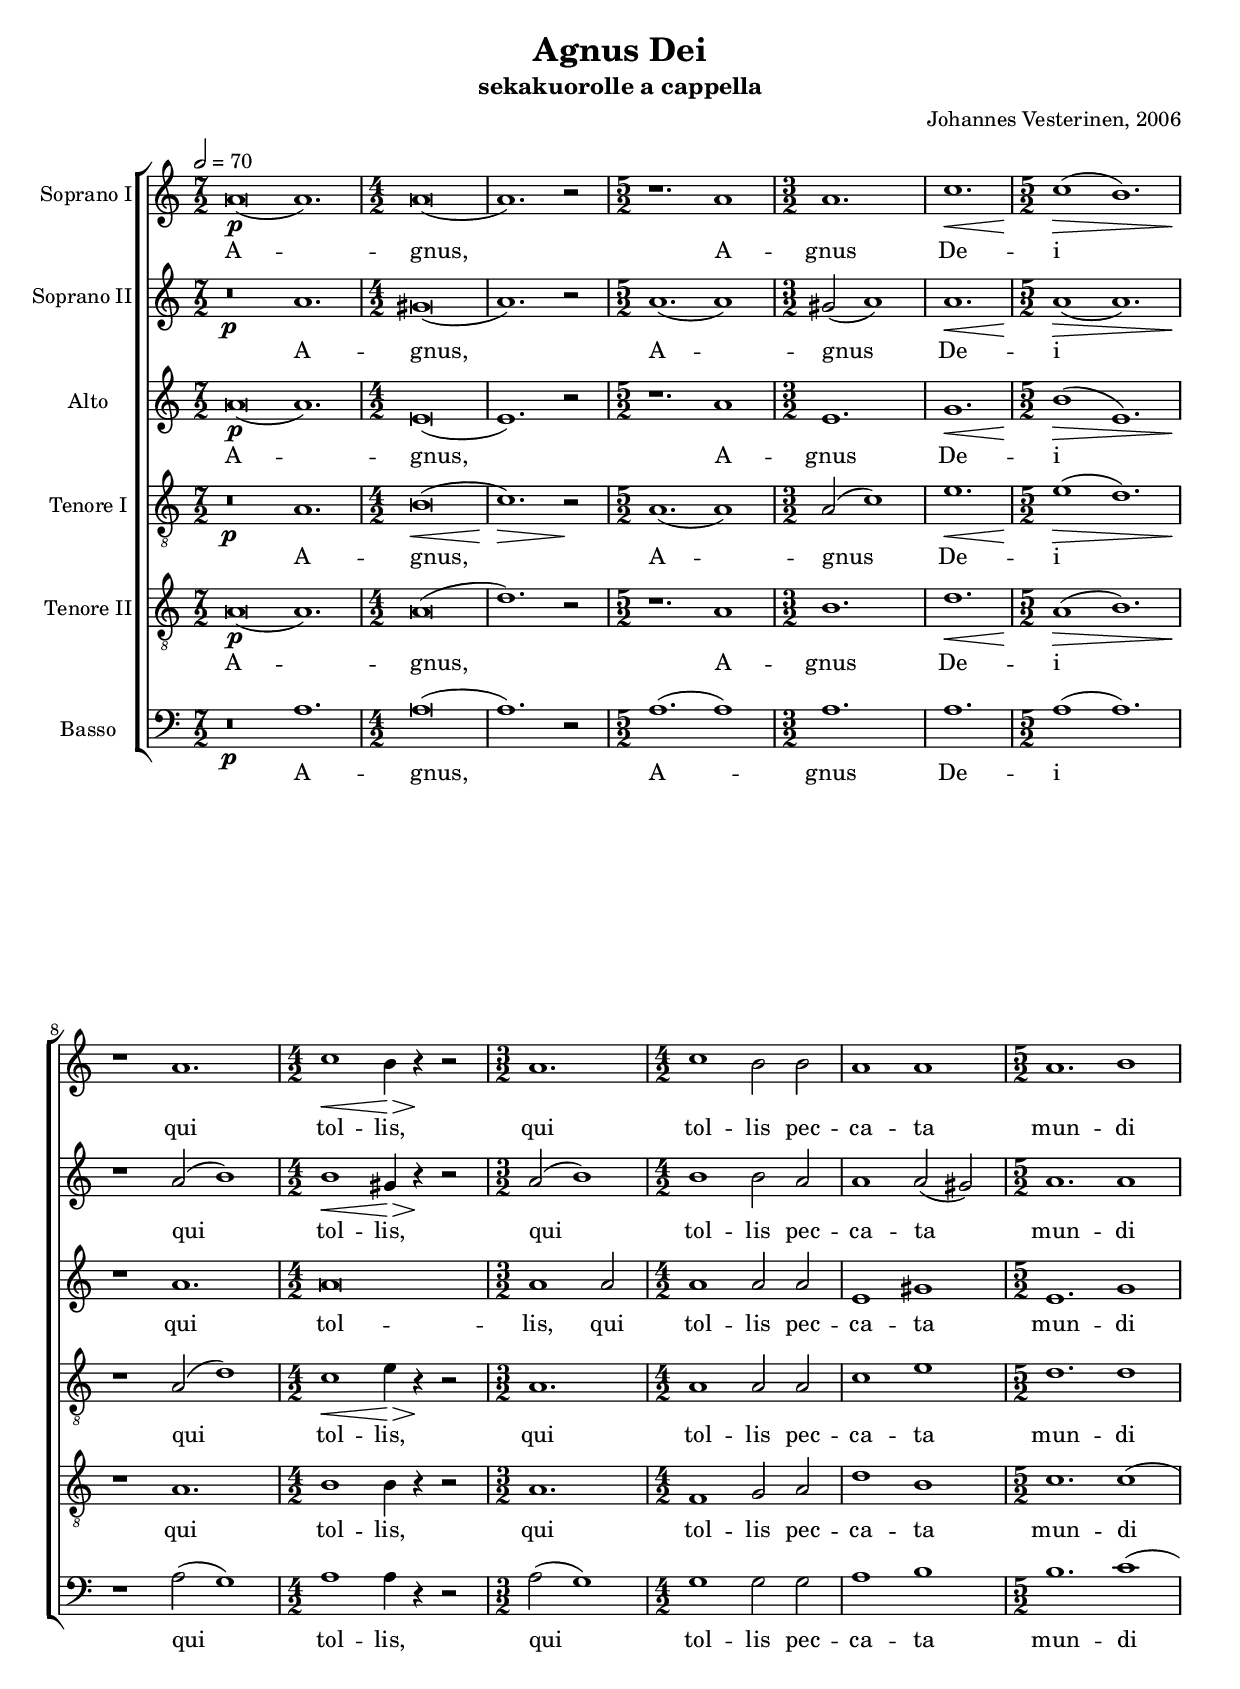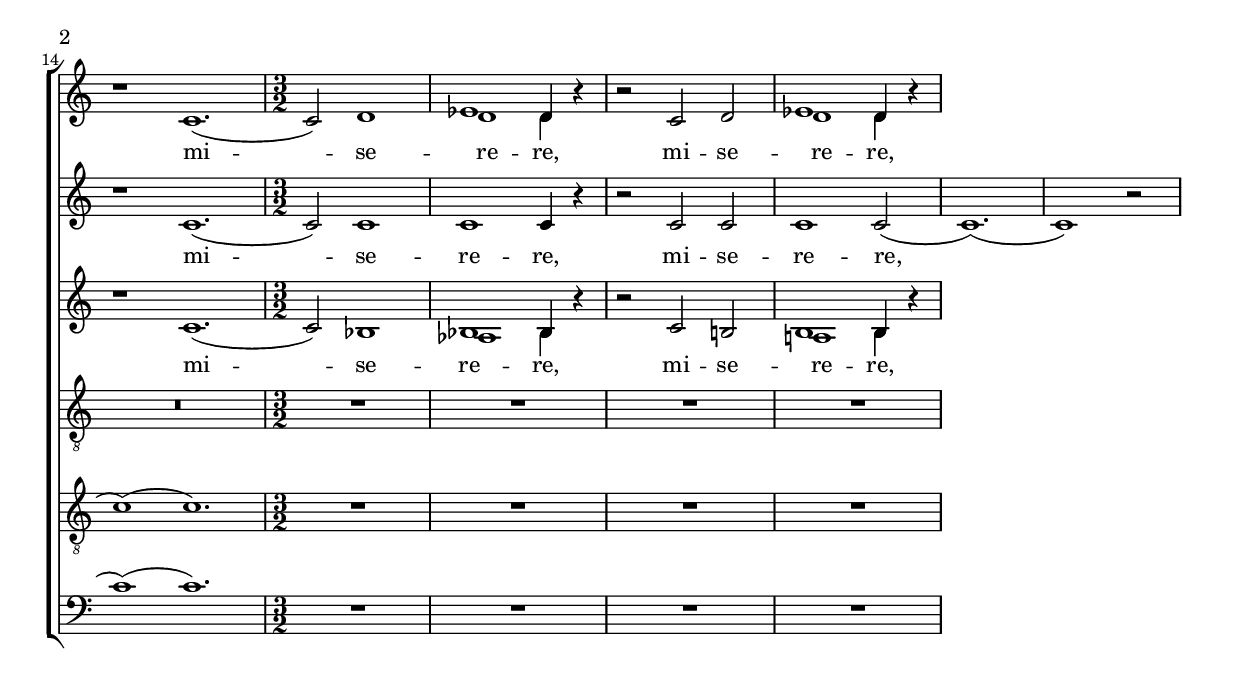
\version "2.12.2"
\include "suomi.ly"

#(set-global-staff-size 18)

global = { 
  \time 7/2 
  \autoBeamOff
  \key a \minor
  \set Staff.midiInstrument = #"voice oohs"
}

\header {
  title = "Agnus Dei"
  subtitle = "sekakuorolle a cappella"
  composer = "Johannes Vesterinen, 2006"
%  poet = ""
%  tagline = ""
}

\paper {
%  indent = 0
}


SopOneMusic = \relative c'' {
  \set Staff.instrumentName = #"Soprano I"
% 1
  a\breve\p( a1.) | \time 4/2 a\breve( | a1.) r2 |
  \time 5/2 r1. a1 | \time 3/2 a1. | c1.\< |
  \time 5/2 c1\>( h1.) | r1\! a1. | \time 4/2 c1\< h4\> r4\! r2 |
  \time 3/2 a1. | \time 4/2 c1 h2 h |
% 2
  a1 a | \time 5/2 a1. h1 | r1 c,1.( |
  \time 3/2 c2) d1 | << {d1 d4 } \new Voice { \voiceTwo es1 d4 } >> r4 |
  r2 c d | << { d1 d4 } \new Voice { \voiceTwo es1 d4 } >> r4 |
}

SopOneLyrics = \lyricmode {
  A -- gnus, A -- gnus De -- i
  qui tol -- lis, qui tol -- lis pec -- ca -- ta mun -- di
  mi -- se -- re -- re, mi -- se -- re -- re,
}

SopTwoMusic = \relative c'' {
  \set Staff.instrumentName = #"Soprano II"
% 1
  r\breve\p a1. | \time 4/2 gis\breve( | a1.) r2 |
  \time 5/2 a1.( a1) | \time 3/2 gis2( a1) | a1.\< |
  \time 5/2 a1\>( a1.) | r1\! a2( h1) | \time 4/2 h1\< gis4\> r4\! r2 |
  \time 3/2 a2( h1) | \time 4/2 h1 h2 a |
% 2
  a1 a2( gis) | \time 5/2 a1. a1 | r1 c,1.( |
  \time 3/2 c2) c1 | c c4 r |
  r2 c c | c1 c2( | c1.)( | c1) r2 |
}

SopTwoLyrics = \lyricmode {
  A -- gnus, A -- gnus De -- i
  qui tol -- lis, qui tol -- lis pec -- ca -- ta mun -- di
  mi -- se -- re -- re,  mi -- se -- re -- re,
}

AltoMusic = \relative c'' {
  \set Staff.instrumentName = #"Alto"
% 1
  a\breve\p( a1.) | \time 4/2 e\breve( | e1.) r2 |
  \time 5/2 r1. a1 | \time 3/2 e1. | g1.\< |
  \time 5/2 h1\>( e,1.) | r1\! a1. | \time 4/2 a\breve |
  \time 3/2 a1 a2 | \time 4/2 a1 a2 a |
% 2
  e1 gis | \time 5/2 e1. g1 | r1 c,1.( |
  \time 3/2 c2) b1 | << { b1 b4  } \new Voice { \voiceTwo as1 b4 } >> r4 |
  r2 c h! | << {a!1 h4  } \new Voice { \voiceTwo h1 h4 } >> r4 |
}

AltoLyrics = \lyricmode {
  A -- gnus, A -- gnus De -- i
  qui tol -- lis, qui tol -- lis pec -- ca -- ta mun -- di
  mi -- se -- re -- re, mi -- se -- re -- re,
}

TenOneMusic = \relative c' {
  \set Staff.instrumentName = #"Tenore I"
  \clef "treble_8"
% 1
  r\breve\p a1. | \time 4/2 h\breve\<( | c1.\>) r2\! | 
  \time 5/2 a1.( a1) | \time 3/2 a2( c1) | e1.\< |
  \time 5/2 e1\>( d1.) | r1\! a2( d1) | \time 4/2 c1\< e4\> r4\! r2 |
  \time 3/2 a,1. | \time 4/2 a1 a2 a |
% 2
  c1 e | \time 5/2 d1. d1 | R1*5/2 | 
  \time 3/2 R1. | R | R | R |
}

TenOneLyrics = \lyricmode {
  A -- gnus, A -- gnus De -- i
  qui tol -- lis, qui tol -- lis pec -- ca -- ta mun -- di
  mi -- se -- re -- re,
}

TenTwoMusic = \relative c' {
  \set Staff.instrumentName = #"Tenore II"
  \clef "treble_8"
% 1
  a\breve\p( a1.) | \time 4/2 a\breve( | d1.) r2 |
  \time 5/2 r1. a1 | \time 3/2 h1. | d1.\< |
  \time 5/2 a1\>( h1.) | r1\! a1. | \time 4/2 h1 h4 r4 r2 | 
  \time 3/2 a1. | \time 4/2 f1 g2 a |
% 2
  d1 h1 | \time 5/2 c1. c1( | c1)( c1.) | 
  \time 3/2 R1. | R | R | R |
}

TenTwoLyrics = \lyricmode {
  A -- gnus, A -- gnus De -- i
  qui tol -- lis, qui tol -- lis pec -- ca -- ta mun -- di
}

BassMusic = \relative c' {
  \set Staff.instrumentName = #"Basso"
  \clef bass
% 1
  r\breve\p a1. | \time 4/2 a\breve( | a1.) r2 |
  \time 5/2 a1.( a1) | \time 3/2 a1. | a1. |
  \time 5/2 a1( a1.) | r1 a2( g1) | \time 4/2 a1 a4 r4 r2 | 
  \time 3/2 a2( g1) | \time 4/2 g1 g2 g2 |
% 2
  a1 h1 | \time 5/2 h1. c1( | c1)( c1.) | 
  \time 3/2 R1. | R | R | R |
}

BassLyrics = \lyricmode {
  A -- gnus, A -- gnus De -- i
  qui tol -- lis, qui tol -- lis pec -- ca -- ta mun -- di
}


\score {
  \new ChoirStaff <<
    \new Staff <<
      \new Voice = "SopOne" {
        \tempo 2 = 70
	\global
        \SopOneMusic
      }
      \new Lyrics \lyricsto "SopOne" {
        \SopOneLyrics
      }
    >>
    \new Staff <<
      \new Voice = "SopTwo" {
        \global
        \SopTwoMusic
      }
      \new Lyrics \lyricsto "SopTwo" {
        \SopTwoLyrics
      }
    >>
    \new Staff <<
      \new Voice = "Alto" {
        \global
        \AltoMusic
      }
      \new Lyrics \lyricsto "Alto" {
        \AltoLyrics
      }
    >>
    \new Staff <<
      \new Voice = "TenOne" {
        \global
        \TenOneMusic
      }
      \new Lyrics \lyricsto "TenOne" {
        \TenOneLyrics
      }
    >>
    \new Staff <<
      \new Voice = "TenTwo" {
        \global
        \TenTwoMusic
      }
      \new Lyrics \lyricsto "TenTwo" {
        \TenTwoLyrics
      }
    >>
    \new Staff <<
      \new Voice = "Bass" {
        \global
        \BassMusic
      }
      \new Lyrics \lyricsto "Bass" {
        \BassLyrics
      }
    >>
  >>
  \midi { 
    \context {
      \Score
      tempoWholesPerMinute = #(ly:make-moment 70 2)
    }
  }
  \layout { }
}